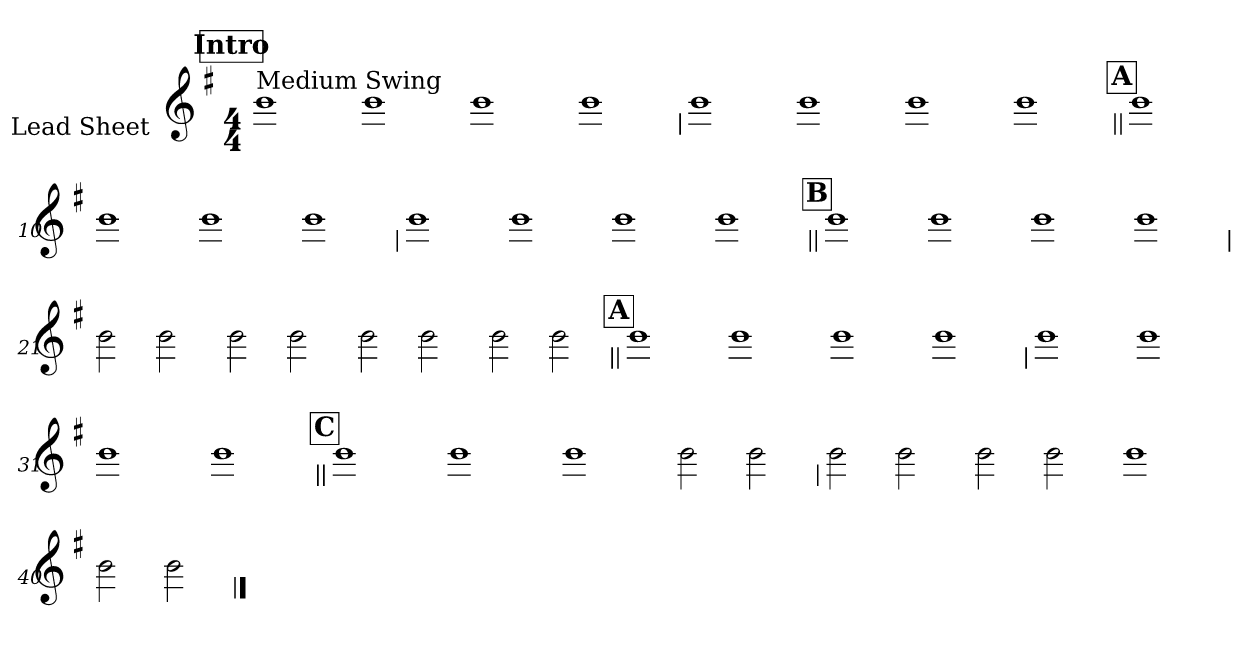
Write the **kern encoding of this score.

**kern
*part1
*staff1
*I"Lead Sheet
*stria0
*clefG2
*k[f#]
*G:
*M4/4
!!LO:REH:place=s1:a:t=Intro
=1||
!LO:TX:a:t=Medium Swing
1b
=2-
1b
=3-
1b
=4-
1b
!!LO:LB:g=z
=5
1b
=6-
1b
=7-
1b
=8-
1b
!!LO:LB:g=z
!!LO:REH:place=s1:a:t=A
=9||
1b
=10-
1b
=11-
1b
=12-
1b
!!LO:LB:g=z
=13
1b
=14-
1b
=15-
1b
=16-
1b
!!LO:LB:g=z
!!LO:REH:place=s1:a:t=B
=17||
1b
=18-
1b
=19-
1b
=20-
1b
!!LO:LB:g=z
=21
2b
2b
=22-
2b
2b
=23-
2b
2b
=24-
2b
2b
!!LO:LB:g=z
!!LO:REH:place=s1:a:t=A
=25||
1b
=26-
1b
=27-
1b
=28-
1b
!!LO:LB:g=z
=29
1b
=30-
1b
=31-
1b
=32-
1b
!!LO:LB:g=z
!!LO:REH:place=s1:a:t=C
=33||
1b
=34-
1b
=35-
1b
=36-
2b
2b
!!LO:LB:g=z
=37
2b
2b
=38-
2b
2b
=39-
1b
=40-
2b
2b
==
*-
